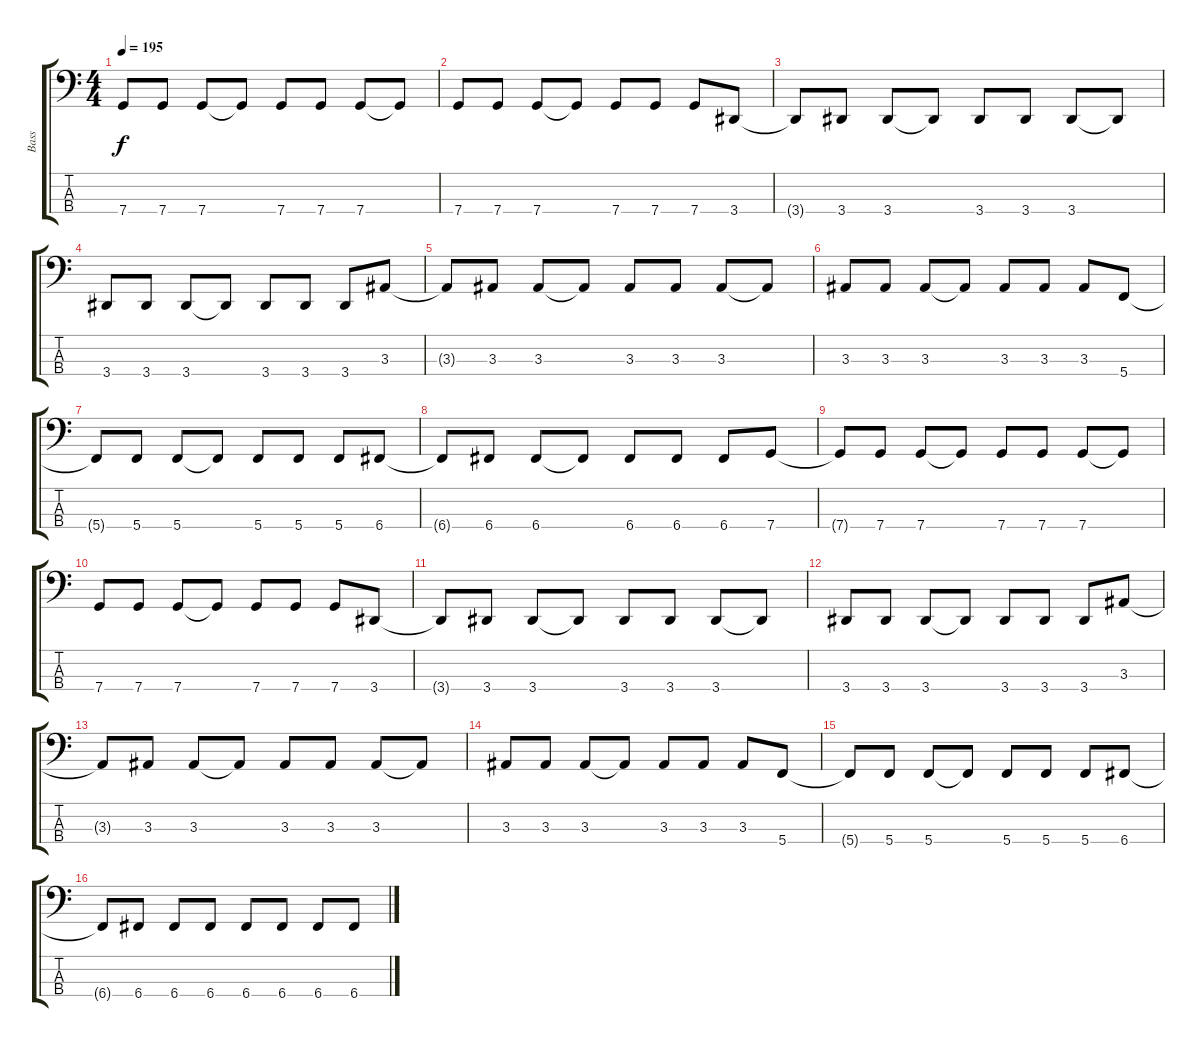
\track ("Bass" "Bass") {instrument electricbassfinger}
\staff {score tabs}
\tuning (F2 C2 G1 C1) {hide}
\ts (4 4)
\tempo 195
\clef f4
\ks c
7.4{t}.8{dy f} 7.4.8 7.4.8 7.4{t}.8 7.4.8 7.4.8 7.4.8 7.4{t}.8 |
7.4.8 7.4.8 7.4.8 7.4{t}.8 7.4.8 7.4.8 7.4.8 3.4.8 |
3.4{t}.8 3.4.8 3.4.8 3.4{t}.8 3.4.8 3.4.8 3.4.8 3.4{t}.8 |
3.4.8 3.4.8 3.4.8 3.4{t}.8 3.4.8 3.4.8 3.4.8 3.3.8 |
3.3{t}.8 3.3.8 3.3.8 3.3{t}.8 3.3.8 3.3.8 3.3.8 3.3{t}.8 |
3.3.8 3.3.8 3.3.8 3.3{t}.8 3.3.8 3.3.8 3.3.8 5.4.8 |
5.4{t}.8 5.4.8 5.4.8 5.4{t}.8 5.4.8 5.4.8 5.4.8 6.4.8 |
6.4{t}.8 6.4.8 6.4.8 6.4{t}.8 6.4.8 6.4.8 6.4.8 7.4.8 |
7.4{t}.8 7.4.8 7.4.8 7.4{t}.8 7.4.8 7.4.8 7.4.8 7.4{t}.8 |
7.4.8 7.4.8 7.4.8 7.4{t}.8 7.4.8 7.4.8 7.4.8 3.4.8 |
3.4{t}.8 3.4.8 3.4.8 3.4{t}.8 3.4.8 3.4.8 3.4.8 3.4{t}.8 |
3.4.8 3.4.8 3.4.8 3.4{t}.8 3.4.8 3.4.8 3.4.8 3.3.8 |
3.3{t}.8 3.3.8 3.3.8 3.3{t}.8 3.3.8 3.3.8 3.3.8 3.3{t}.8 |
3.3.8 3.3.8 3.3.8 3.3{t}.8 3.3.8 3.3.8 3.3.8 5.4.8 |
5.4{t}.8 5.4.8 5.4.8 5.4{t}.8 5.4.8 5.4.8 5.4.8 6.4.8 |
6.4{t}.8 6.4.8 6.4.8 6.4.8 6.4.8 6.4.8 6.4.8 6.4.8
